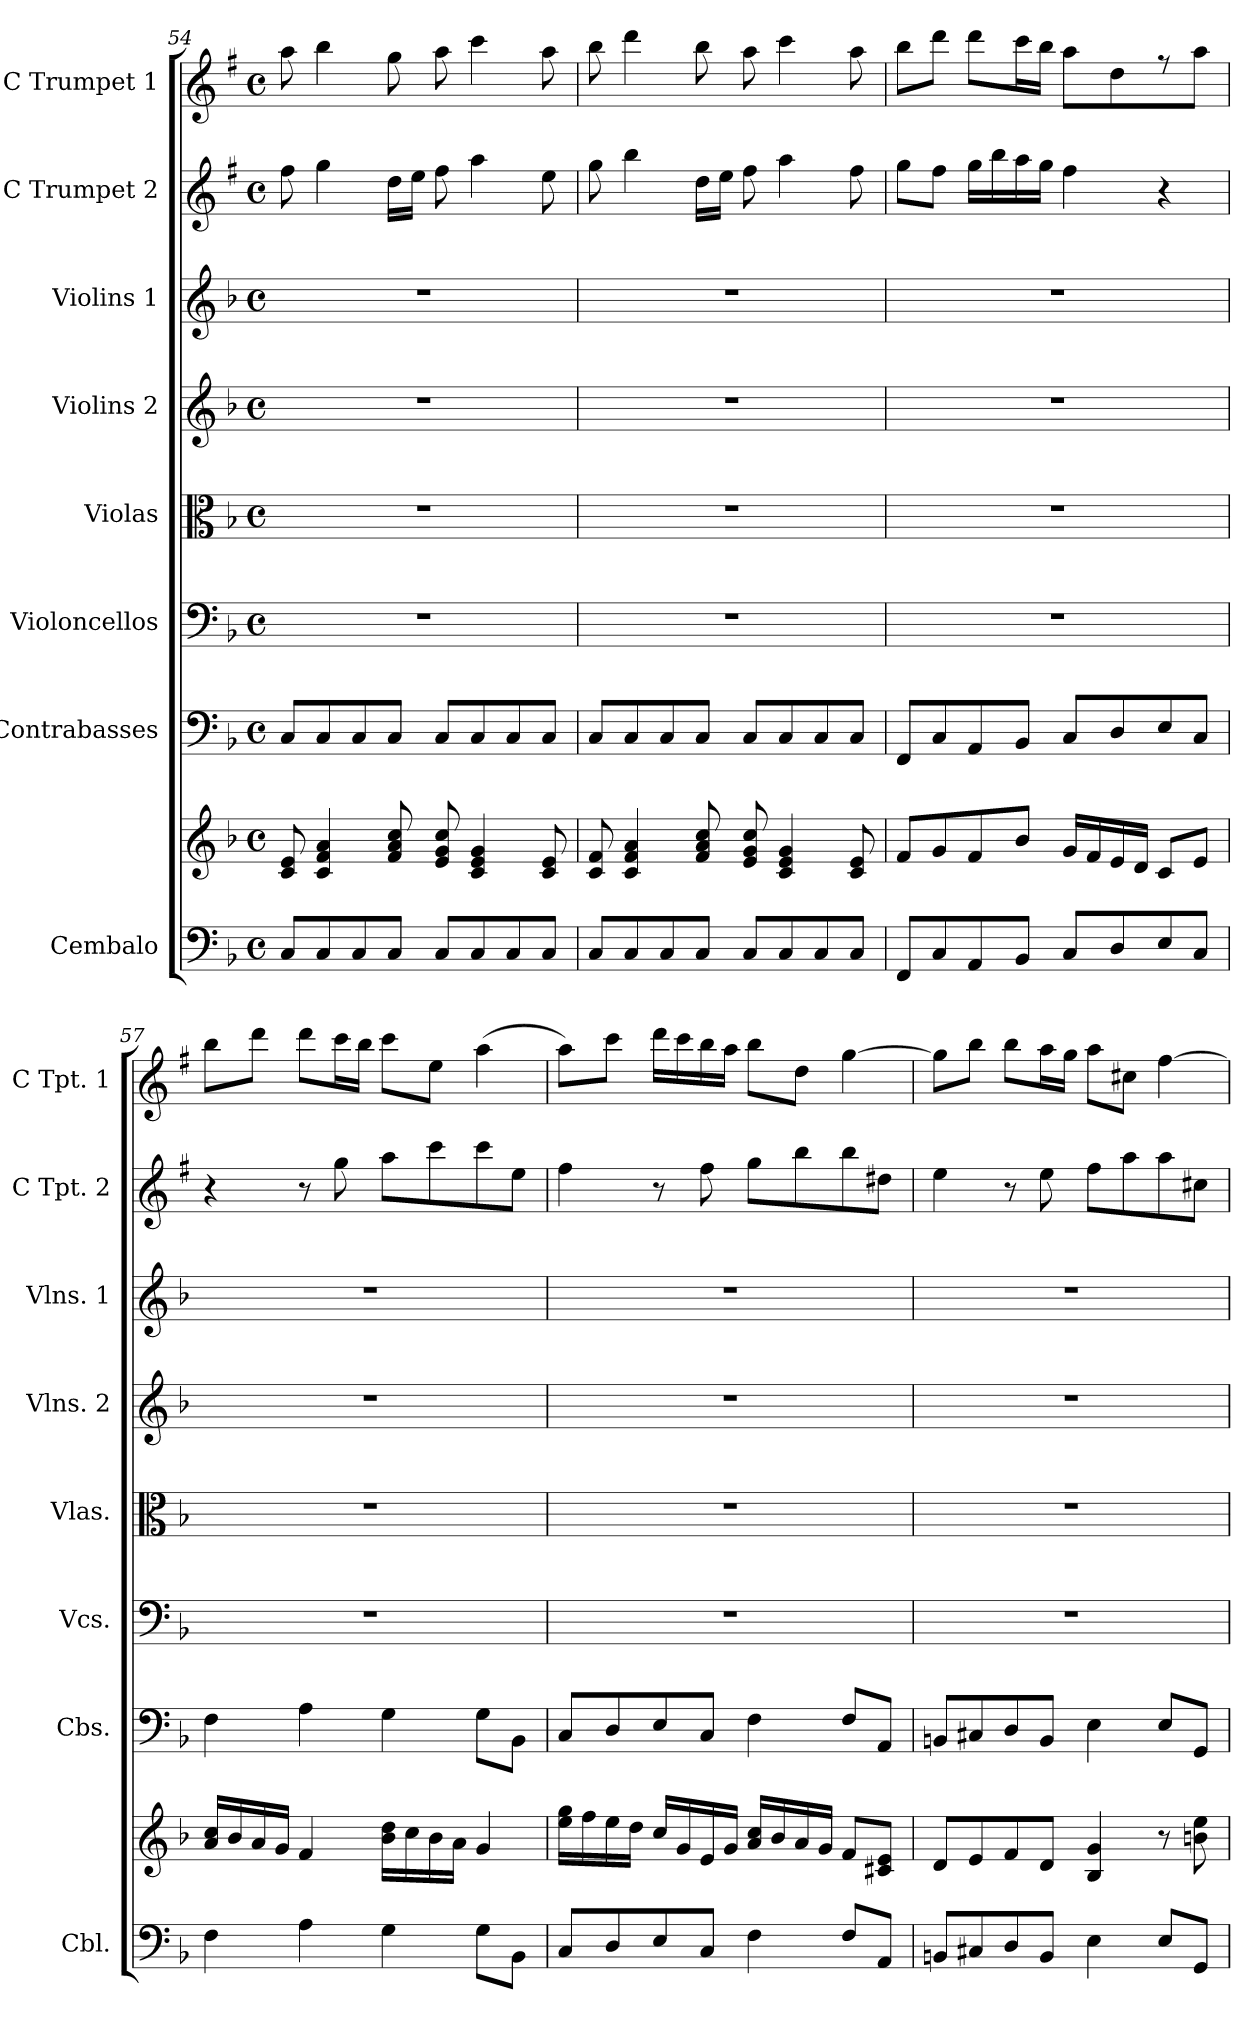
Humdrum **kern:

**kern	**kern	**kern	**kern	**kern	**kern	**kern	**kern	**kern
*part8	*part8	*part7	*part6	*part5	*part4	*part3	*part2	*part1
*staff9	*staff8	*staff7	*staff6	*staff5	*staff4	*staff3	*staff2	*staff1
*I"Cembalo	*	*I"Contrabasses	*I"Violoncellos	*I"Violas	*I"Violins 2	*I"Violins 1	*I"C Trumpet 2	*I"C Trumpet 1
*I'Cbl.	*	*I'Cbs.	*I'Vcs.	*I'Vlas.	*I'Vlns. 2	*I'Vlns. 1	*I'C Tpt. 2	*I'C Tpt. 1
*clefF4	*clefG2	*clefF4	*clefF4	*clefC3	*clefG2	*clefG2	*clefG2	*clefG2
*	*	*	*	*	*	*	*ITrd1c2	*ITrd1c2
*k[b-]	*k[b-]	*k[b-]	*k[b-]	*k[b-]	*k[b-]	*k[b-]	*k[b-]	*k[b-]
*M4/4	*M4/4	*M4/4	*M4/4	*M4/4	*M4/4	*M4/4	*M4/4	*M4/4
*met(c)	*met(c)	*met(c)	*met(c)	*met(c)	*met(c)	*met(c)	*met(c)	*met(c)
=54	=54	=54	=54	=54	=54	=54	=54	=54
8C/L	8c/ 8e/	8C/L	1r	1r	1r	1r	8ee\	8gg\
8C/	4c/ 4f/ 4a/	8C/	.	.	.	.	4ff\	4aa\
8C/	.	8C/	.	.	.	.	.	.
8C/J	8f/ 8a/ 8cc/	8C/J	.	.	.	.	16cc\LL	8ff\
.	.	.	.	.	.	.	16dd\JJ	.
8C/L	8e/ 8g/ 8cc/	8C/L	.	.	.	.	8ee\	8gg\
8C/	4c/ 4e/ 4g/	8C/	.	.	.	.	4gg\	4bb-\
8C/	.	8C/	.	.	.	.	.	.
8C/J	8c/ 8e/	8C/J	.	.	.	.	8dd\	8gg\
=55	=55	=55	=55	=55	=55	=55	=55	=55
8C/L	8c/ 8f/	8C/L	1r	1r	1r	1r	8ff\	8aa\
8C/	4c/ 4f/ 4a/	8C/	.	.	.	.	4aa\	4ccc\
8C/	.	8C/	.	.	.	.	.	.
8C/J	8f/ 8a/ 8cc/	8C/J	.	.	.	.	16cc\LL	8aa\
.	.	.	.	.	.	.	16dd\JJ	.
8C/L	8e/ 8g/ 8cc/	8C/L	.	.	.	.	8ee\	8gg\
8C/	4c/ 4e/ 4g/	8C/	.	.	.	.	4gg\	4bb-\
8C/	.	8C/	.	.	.	.	.	.
8C/J	8c/ 8e/	8C/J	.	.	.	.	8ee\	8gg\
=56	=56	=56	=56	=56	=56	=56	=56	=56
8FF/L	8f/L	8FF/L	1r	1r	1r	1r	8ff\L	8aa\L
8C/	8g/	8C/	.	.	.	.	8ee\J	8ccc\J
8AA/	8f/	8AA/	.	.	.	.	16ff\LL	8ccc\L
.	.	.	.	.	.	.	16aa\	.
8BB-/J	8b-/J	8BB-/J	.	.	.	.	16gg\	16bb-\L
.	.	.	.	.	.	.	16ff\JJ	16aa\JJ
8C/L	16g/LL	8C/L	.	.	.	.	4ee\	8gg\L
.	16f/	.	.	.	.	.	.	.
8D/	16e/	8D/	.	.	.	.	.	8cc\
.	16d/JJ	.	.	.	.	.	.	.
8E/	8c/L	8E/	.	.	.	.	4r	8r
8C/J	8e/J	8C/J	.	.	.	.	.	8gg\J
!!LO:PB:g=z
=57	=57	=57	=57	=57	=57	=57	=57	=57
4F\	16a/ 16cc/LL	4F\	1r	1r	1r	1r	4r	8aa\L
.	16b-/	.	.	.	.	.	.	.
.	16a/	.	.	.	.	.	.	8ccc\J
.	16g/JJ	.	.	.	.	.	.	.
4A\	4f/	4A\	.	.	.	.	8r	8ccc\L
.	.	.	.	.	.	.	8ff\	16bb-\L
.	.	.	.	.	.	.	.	16aa\JJ
4G\	16b-\ 16dd\LL	4G\	.	.	.	.	8gg\L	8bb-\L
.	16cc\	.	.	.	.	.	.	.
.	16b-\	.	.	.	.	.	8bb-\	8dd\J
.	16a\JJ	.	.	.	.	.	.	.
8G\L	4g/	8G\L	.	.	.	.	8bb-\	(>4gg\
8BB-\J	.	8BB-\J	.	.	.	.	8dd\J	.
=58	=58	=58	=58	=58	=58	=58	=58	=58
8C/L	16ee\ 16gg\LL	8C/L	1r	1r	1r	1r	4ee\	8gg\L)
.	16ff\	.	.	.	.	.	.	.
8D/	16ee\	8D/	.	.	.	.	.	8bb-\J
.	16dd\JJ	.	.	.	.	.	.	.
8E/	16cc/LL	8E/	.	.	.	.	8r	16ccc\LL
.	16g/	.	.	.	.	.	.	16bb-\
8C/J	16e/	8C/J	.	.	.	.	8ee\	16aa\
.	16g/JJ	.	.	.	.	.	.	16gg\JJ
4F\	16a/ 16cc/LL	4F\	.	.	.	.	8ff\L	8aa\L
.	16b-/	.	.	.	.	.	.	.
.	16a/	.	.	.	.	.	8aa\	8cc\J
.	16g/JJ	.	.	.	.	.	.	.
8F/L	8f/L	8F/L	.	.	.	.	8aa\	[4ff\
8AA/J	8c#X/ 8e/J	8AA/J	.	.	.	.	8cc#X\J	.
!!LO:PB:g=z
=59	=59	=59	=59	=59	=59	=59	=59	=59
8BBn/L	8d/L	8BBn/L	1r	1r	1r	1r	4dd\	8ff\L]
8C#X/	8e/	8C#X/	.	.	.	.	.	8aa\J
8D/	8f/	8D/	.	.	.	.	8r	8aa\L
8BB/J	8d/J	8BB/J	.	.	.	.	8dd\	16gg\L
.	.	.	.	.	.	.	.	16ff\JJ
4E\	4B-/ 4g/	4E\	.	.	.	.	8ee\L	8gg\L
.	.	.	.	.	.	.	8gg\	8bn\J
8E/L	8r	8E/L	.	.	.	.	8gg\	[4ee\
8GG/J	8bn\ 8ee\	8GG/J	.	.	.	.	8bn\J	.
=	=	=	=	=	=	=	=	=
*-	*-	*-	*-	*-	*-	*-	*-	*-
